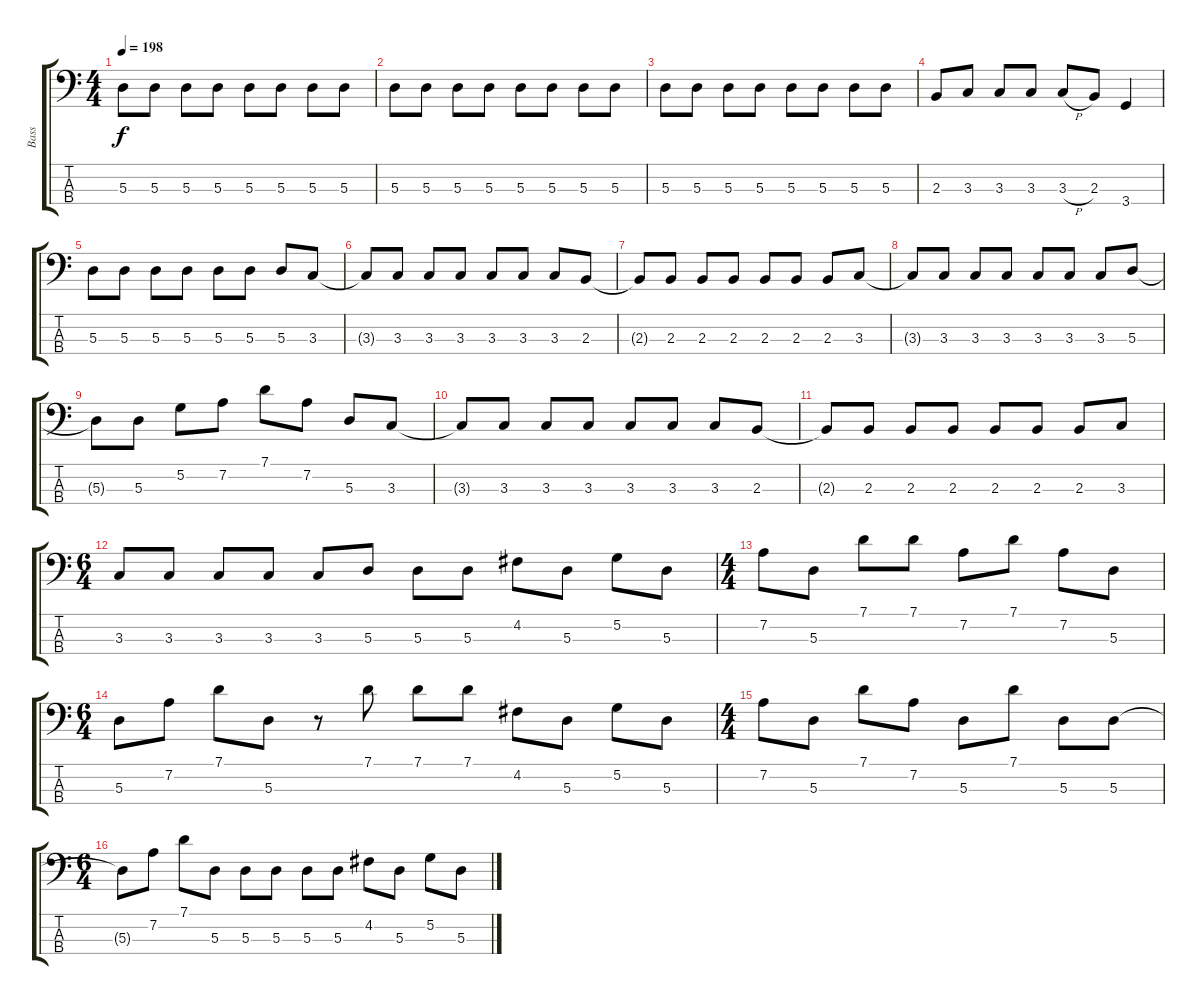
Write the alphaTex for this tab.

\track ("Bass" "Bass") {instrument electricbassfinger}
\staff {score tabs}
\tuning (G2 D2 A1 E1) {hide}
\ts (4 4)
\tempo 198
\clef f4
\ks c
5.3.8{dy f} 5.3.8 5.3.8 5.3.8 5.3.8 5.3.8 5.3.8 5.3.8 |
5.3.8 5.3.8 5.3.8 5.3.8 5.3.8 5.3.8 5.3.8 5.3.8 |
5.3.8 5.3.8 5.3.8 5.3.8 5.3.8 5.3.8 5.3.8 5.3.8 |
2.3.8 3.3.8 3.3.8 3.3.8 3.3{h}.8 2.3.8 3.4.4 |
5.3.8 5.3.8 5.3.8 5.3.8 5.3.8 5.3.8 5.3.8 3.3.8 |
3.3{t}.8 3.3.8 3.3.8 3.3.8 3.3.8 3.3.8 3.3.8 2.3.8 |
2.3{t}.8 2.3.8 2.3.8 2.3.8 2.3.8 2.3.8 2.3.8 3.3.8 |
3.3{t}.8 3.3.8 3.3.8 3.3.8 3.3.8 3.3.8 3.3.8 5.3.8 |
5.3{t}.8 5.3.8 5.2.8 7.2.8 7.1.8 7.2.8 5.3.8 3.3.8 |
3.3{t}.8 3.3.8 3.3.8 3.3.8 3.3.8 3.3.8 3.3.8 2.3.8 |
2.3{t}.8 2.3.8 2.3.8 2.3.8 2.3.8 2.3.8 2.3.8 3.3.8 |
\ts (6 4)
3.3.8 3.3.8 3.3.8 3.3.8 3.3.8 5.3.8 5.3.8 5.3.8 4.2.8 5.3.8 5.2.8 5.3.8 |
\ts (4 4)
7.2.8 5.3.8 7.1.8 7.1.8 7.2.8 7.1.8 7.2.8 5.3.8 |
\ts (6 4)
5.3.8 7.2.8 7.1.8 5.3.8 r.8 7.1.8 7.1.8 7.1.8 4.2.8 5.3.8 5.2.8 5.3.8 |
\ts (4 4)
7.2.8 5.3.8 7.1.8 7.2.8 5.3.8 7.1.8 5.3.8 5.3.8 |
\ts (6 4)
5.3{t}.8 7.2.8 7.1.8 5.3.8 5.3.8 5.3.8 5.3.8 5.3.8 4.2.8 5.3.8 5.2.8 5.3.8
